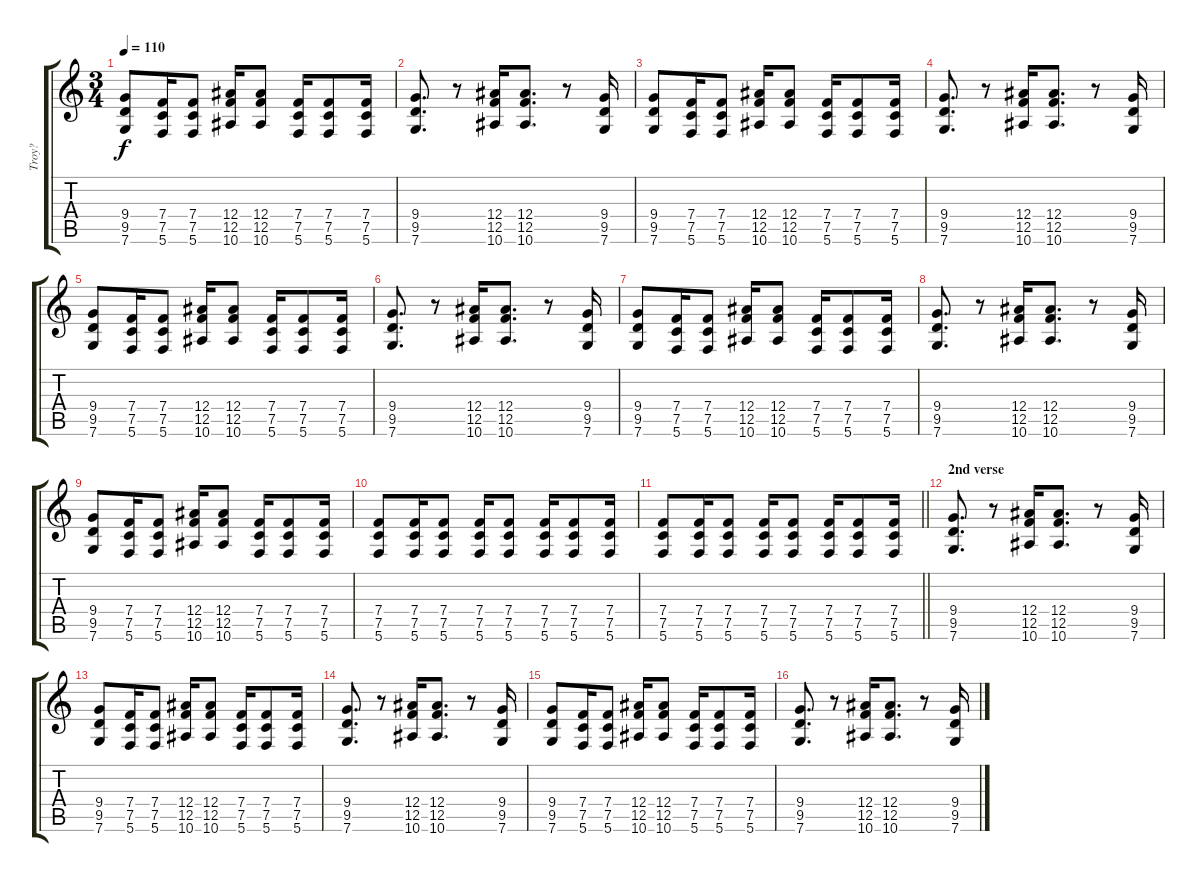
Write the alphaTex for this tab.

\track ("Troy?" "Troy?") {instrument overdrivenguitar}
\staff {score tabs}
\tuning (C4 G3 Eb3 Bb2 F2 C2) {hide}
\ts (3 4)
\tempo 110
\clef g2
\ks c
(9.4 9.5 7.6).8{dy f} (7.4 7.5 5.6).16 (7.4 7.5 5.6).8 (12.4 12.5 10.6).16 (12.4 12.5 10.6).8 (7.4 7.5 5.6).16 (7.4 7.5 5.6).8 (7.4 7.5 5.6).16 |
(9.4 9.5 7.6).8{d} r.8 (12.4 12.5 10.6).16 (12.4 12.5 10.6).8{d} r.8 (9.4 9.5 7.6).16 |
(9.4 9.5 7.6).8 (7.4 7.5 5.6).16 (7.4 7.5 5.6).8 (12.4 12.5 10.6).16 (12.4 12.5 10.6).8 (7.4 7.5 5.6).16 (7.4 7.5 5.6).8 (7.4 7.5 5.6).16 |
(9.4 9.5 7.6).8{d} r.8 (12.4 12.5 10.6).16 (12.4 12.5 10.6).8{d} r.8 (9.4 9.5 7.6).16 |
(9.4 9.5 7.6).8 (7.4 7.5 5.6).16 (7.4 7.5 5.6).8 (12.4 12.5 10.6).16 (12.4 12.5 10.6).8 (7.4 7.5 5.6).16 (7.4 7.5 5.6).8 (7.4 7.5 5.6).16 |
(9.4 9.5 7.6).8{d} r.8 (12.4 12.5 10.6).16 (12.4 12.5 10.6).8{d} r.8 (9.4 9.5 7.6).16 |
(9.4 9.5 7.6).8 (7.4 7.5 5.6).16 (7.4 7.5 5.6).8 (12.4 12.5 10.6).16 (12.4 12.5 10.6).8 (7.4 7.5 5.6).16 (7.4 7.5 5.6).8 (7.4 7.5 5.6).16 |
(9.4 9.5 7.6).8{d} r.8 (12.4 12.5 10.6).16 (12.4 12.5 10.6).8{d} r.8 (9.4 9.5 7.6).16 |
(9.4 9.5 7.6).8 (7.4 7.5 5.6).16 (7.4 7.5 5.6).8 (12.4 12.5 10.6).16 (12.4 12.5 10.6).8 (7.4 7.5 5.6).16 (7.4 7.5 5.6).8 (7.4 7.5 5.6).16 |
(7.4 7.5 5.6).8 (7.4 7.5 5.6).16 (7.4 7.5 5.6).8 (7.4 7.5 5.6).16 (7.4 7.5 5.6).8 (7.4 7.5 5.6).16 (7.4 7.5 5.6).8 (7.4 7.5 5.6).16 |
\barLineRight lightlight
(7.4 7.5 5.6).8 (7.4 7.5 5.6).16 (7.4 7.5 5.6).8 (7.4 7.5 5.6).16 (7.4 7.5 5.6).8 (7.4 7.5 5.6).16 (7.4 7.5 5.6).8 (7.4 7.5 5.6).16 |
\section ("" "2nd verse")
(9.4 9.5 7.6).8{d} r.8 (12.4 12.5 10.6).16 (12.4 12.5 10.6).8{d} r.8 (9.4 9.5 7.6).16 |
(9.4 9.5 7.6).8 (7.4 7.5 5.6).16 (7.4 7.5 5.6).8 (12.4 12.5 10.6).16 (12.4 12.5 10.6).8 (7.4 7.5 5.6).16 (7.4 7.5 5.6).8 (7.4 7.5 5.6).16 |
(9.4 9.5 7.6).8{d} r.8 (12.4 12.5 10.6).16 (12.4 12.5 10.6).8{d} r.8 (9.4 9.5 7.6).16 |
(9.4 9.5 7.6).8 (7.4 7.5 5.6).16 (7.4 7.5 5.6).8 (12.4 12.5 10.6).16 (12.4 12.5 10.6).8 (7.4 7.5 5.6).16 (7.4 7.5 5.6).8 (7.4 7.5 5.6).16 |
(9.4 9.5 7.6).8{d} r.8 (12.4 12.5 10.6).16 (12.4 12.5 10.6).8{d} r.8 (9.4 9.5 7.6).16
